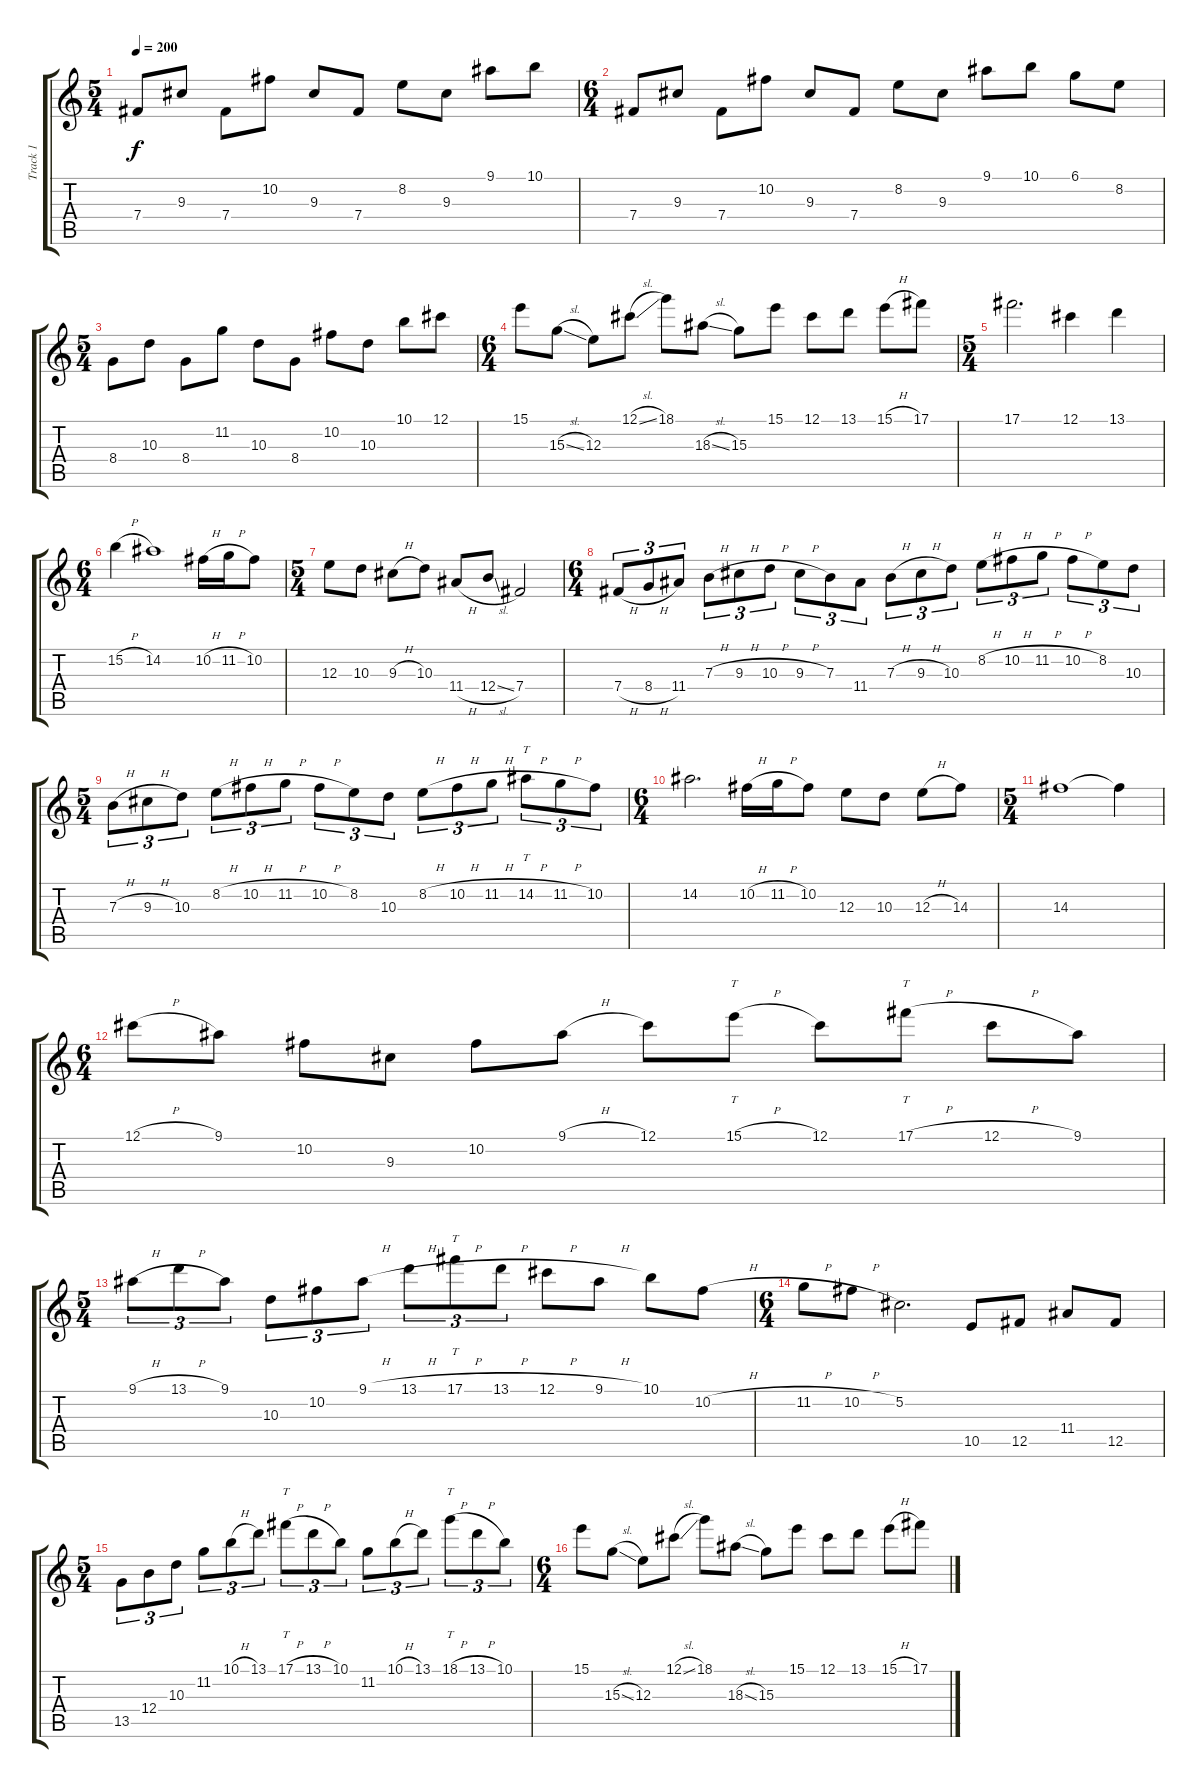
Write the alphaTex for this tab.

\track ("Track 1" "Track 1") {instrument distortionguitar}
\staff {score tabs}
\tuning (Db4 Ab3 E3 B2 Gb2 Db2) {hide}
\ts (5 4)
\tempo 200
\clef g2
\ks c
7.4.8{dy f} 9.3.8 7.4.8 10.2.8 9.3.8 7.4.8 8.2.8 9.3.8 9.1.8 10.1.8 |
\ts (6 4)
7.4.8 9.3.8 7.4.8 10.2.8 9.3.8 7.4.8 8.2.8 9.3.8 9.1.8 10.1.8 6.1.8 8.2.8 |
\ts (5 4)
8.4.8 10.3.8 8.4.8 11.2.8 10.3.8 8.4.8 10.2.8 10.3.8 10.1.8 12.1.8 |
\ts (6 4)
15.1.8 15.3{sl}.8 12.3.8 12.1{sl}.8 18.1.8 18.3{sl}.8 15.3.8 15.1.8 12.1.8 13.1.8 15.1{h}.8 17.1.8 |
\ts (5 4)
17.1.2{d} 12.1.4 13.1.4 |
\ts (6 4)
15.2{h}.4 14.2.1 10.2{h}.16 11.2{h}.16 10.2.8 |
\ts (5 4)
12.3.8 10.3.8 9.3{h}.8 10.3.8 11.4{h}.8 12.4{sl}.8 7.4.2 |
\ts (6 4)
7.4{h}.8{tu (3 2)} 8.4{h}.8{tu (3 2)} 11.4.8{tu (3 2)} 7.3{h}.8{tu (3 2)} 9.3{h}.8{tu (3 2)} 10.3{h}.8{tu (3 2)} 9.3{h}.8{tu (3 2)} 7.3.8{tu (3 2)} 11.4.8{tu (3 2)} 7.3{h}.8{tu (3 2)} 9.3{h}.8{tu (3 2)} 10.3.8{tu (3 2)} 8.2{h}.8{tu (3 2)} 10.2{h}.8{tu (3 2)} 11.2{h}.8{tu (3 2)} 10.2{h}.8{tu (3 2)} 8.2.8{tu (3 2)} 10.3.8{tu (3 2)} |
\ts (5 4)
7.3{h}.8{tu (3 2)} 9.3{h}.8{tu (3 2)} 10.3.8{tu (3 2)} 8.2{h}.8{tu (3 2)} 10.2{h}.8{tu (3 2)} 11.2{h}.8{tu (3 2)} 10.2{h}.8{tu (3 2)} 8.2.8{tu (3 2)} 10.3.8{tu (3 2)} 8.2{h}.8{tu (3 2)} 10.2{h}.8{tu (3 2)} 11.2{h}.8{tu (3 2)} 14.2{h}.8{tt tu (3 2)} 11.2{h}.8{tu (3 2)} 10.2.8{tu (3 2)} |
\ts (6 4)
14.2.2{d} 10.2{h}.16 11.2{h}.16 10.2.8 12.3.8 10.3.8 12.3{h}.8 14.3.8 |
\ts (5 4)
14.3.1 14.3{t}.4 |
\ts (6 4)
12.1{h}.8 9.1.8 10.2.8 9.3.8 10.2.8 9.1{h}.8 12.1.8 15.1{h}.8{tt} 12.1.8 17.1{h}.8{tt} 12.1{h}.8 9.1.8 |
\ts (5 4)
9.1{h}.8{tu (3 2)} 13.1{h}.8{tu (3 2)} 9.1.8{tu (3 2)} 10.3.8{tu (3 2)} 10.2.8{tu (3 2)} 9.1{h}.8{tu (3 2)} 13.1{h}.8{tu (3 2)} 17.1{h}.8{tt tu (3 2)} 13.1{h}.8{tu (3 2)} 12.1{h}.8 9.1{h}.8 10.1.8 10.2{h}.8 |
\ts (6 4)
11.2{h}.8 10.2{h}.8 5.2.2{d} 10.5.8 12.5.8 11.4.8 12.5.8 |
\ts (5 4)
13.5.8{tu (3 2)} 12.4.8{tu (3 2)} 10.3.8{tu (3 2)} 11.2.8{tu (3 2)} 10.1{h}.8{tu (3 2)} 13.1.8{tu (3 2)} 17.1{h}.8{tt tu (3 2)} 13.1{h}.8{tu (3 2)} 10.1.8{tu (3 2)} 11.2.8{tu (3 2)} 10.1{h}.8{tu (3 2)} 13.1.8{tu (3 2)} 18.1{h}.8{tt tu (3 2)} 13.1{h}.8{tu (3 2)} 10.1.8{tu (3 2)} |
\ts (6 4)
15.1.8 15.3{sl}.8 12.3.8 12.1{sl}.8 18.1.8 18.3{sl}.8 15.3.8 15.1.8 12.1.8 13.1.8 15.1{h}.8 17.1.8
